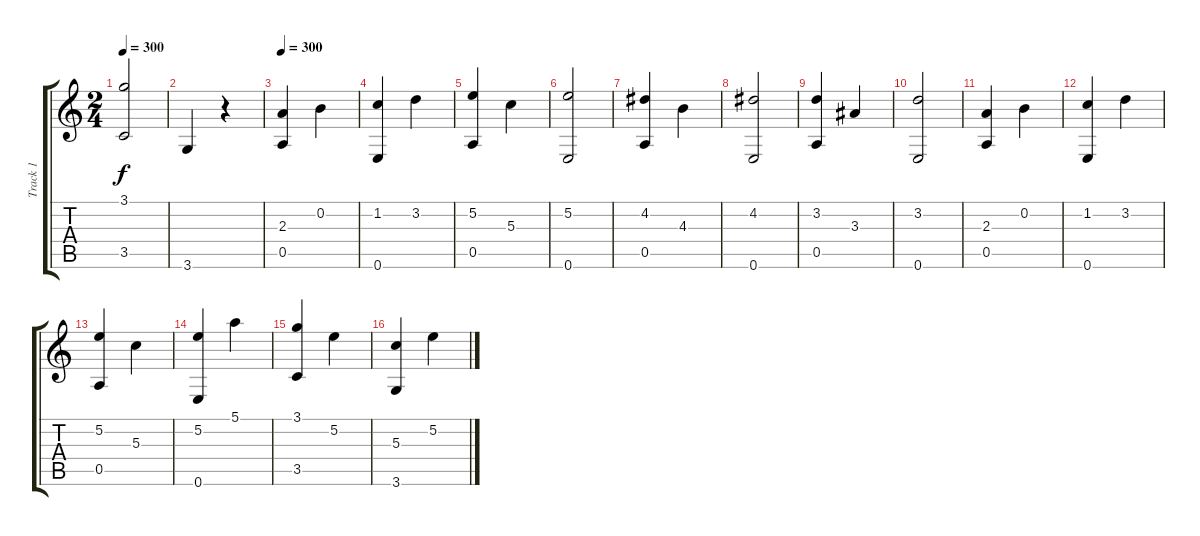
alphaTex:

\track ("Track 1" "Track 1") {instrument acousticguitarnylon}
\staff {score tabs}
\tuning (E4 B3 G3 D3 A2 E2) {hide}
\ts (2 4)
\tempo 300
\clef g2
\ks c
(3.1 3.5).2{dy f} |
3.6.4 r.4 |
\tempo 300
(2.3 0.5).4 0.2.4 |
(1.2 0.6).4 3.2.4 |
(5.2 0.5).4 5.3.4 |
(5.2 0.6).2 |
(4.2 0.5).4 4.3.4 |
(4.2 0.6).2 |
(3.2 0.5).4 3.3.4 |
(3.2 0.6).2 |
(2.3 0.5).4 0.2.4 |
(1.2 0.6).4 3.2.4 |
(5.2 0.5).4 5.3.4 |
(5.2 0.6).4 5.1.4 |
(3.1 3.5).4 5.2.4 |
(5.3 3.6).4 5.2.4
